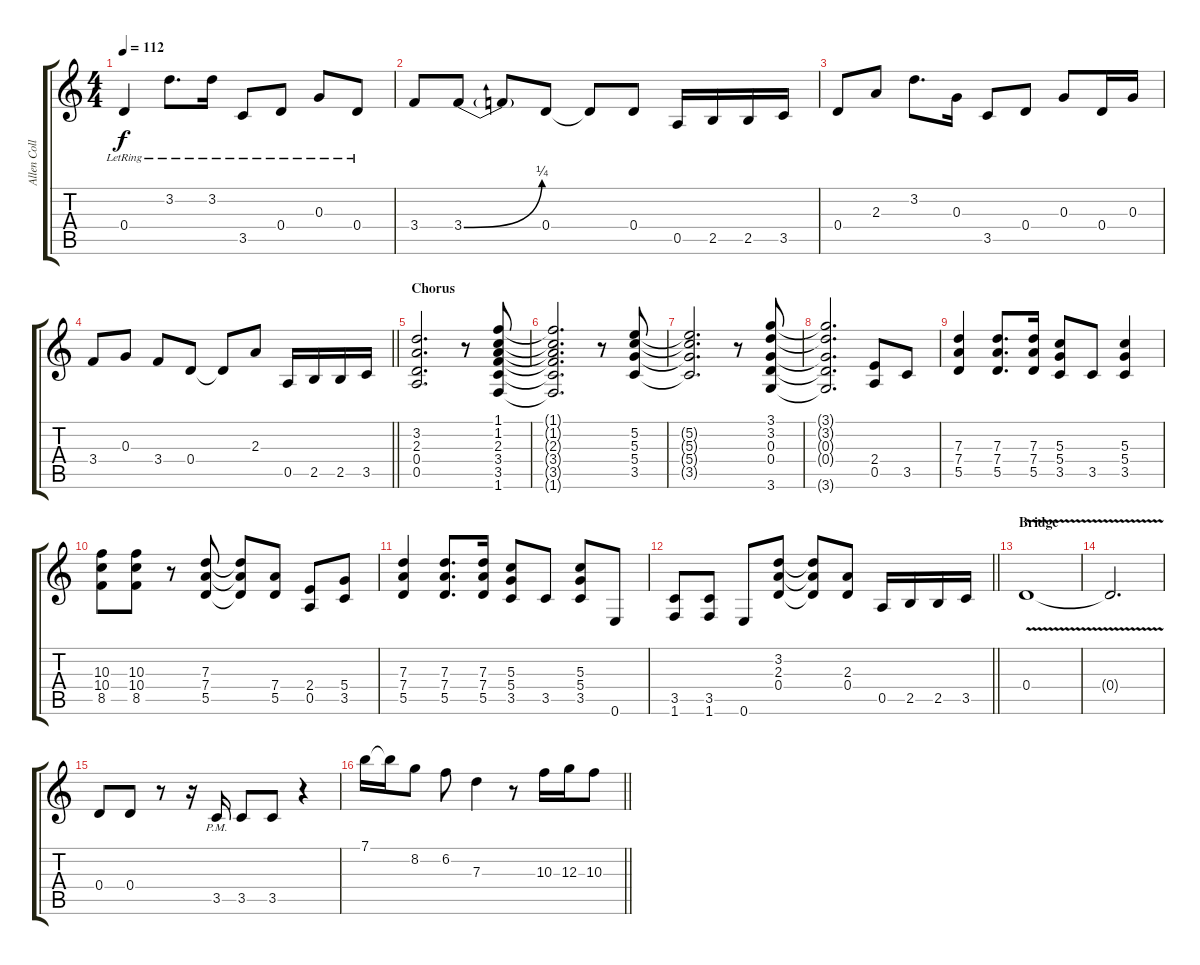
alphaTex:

\track ("Allen Collins" "Allen Coll") {instrument distortionguitar}
\staff {score tabs}
\tuning (E4 B3 G3 D3 A2 E2) {hide}
\ts (4 4)
\tempo 112
\clef g2
\ks c
0.4{lr}.4{dy f} 3.2{lr}.8{d} 3.2{lr}.16 3.5{lr}.8 0.4{lr}.8 0.3{lr}.8 0.4{lr}.8 |
3.4.8 3.4{be (bend 0 0 60 1)}.8 3.4{t}.8 0.4.8 0.4{t}.8 0.4.8 0.5.16 2.5.16 2.5.16 3.5.16 |
0.4.8 2.3.8 3.2.8{d} 0.3.16 3.5.8 0.4.8 0.3.8 0.4.16 0.3.16 |
\barLineRight lightlight
3.4.8 0.3.8 3.4.8 0.4.8 0.4{t}.8 2.3.8 0.5.16 2.5.16 2.5.16 3.5.16 |
\section ("" "Chorus")
(3.2 2.3 0.4 0.5).2{d} r.8 (1.1 1.2 2.3 3.4 3.5 1.6).8 |
(1.1{t} 1.2{t} 2.3{t} 3.4{t} 3.5{t} 1.6{t}).2{d} r.8 (5.2 5.3 5.4 3.5).8 |
(5.2{t} 5.3{t} 5.4{t} 3.5{t}).2{d} r.8 (3.1 3.2 0.3 0.4 3.6).8 |
(3.1{t} 3.2{t} 0.3{t} 0.4{t} 3.6{t}).2{d} (2.4 0.5).8 3.5.8 |
(7.3 7.4 5.5).4 (7.3 7.4 5.5).8{d} (7.3 7.4 5.5).16 (5.3 5.4 3.5).8 3.5.8 (5.3 5.4 3.5).4 |
(10.3 10.4 8.5).8 (10.3 10.4 8.5).8 r.8 (7.3 7.4 5.5).8 (7.3{t} 7.4{t} 5.5{t}).8 (7.4 5.5).8 (2.4 0.5).8 (5.4 3.5).8 |
(7.3 7.4 5.5).4 (7.3 7.4 5.5).8{d} (7.3 7.4 5.5).16 (5.3 5.4 3.5).8 3.5.8 (5.3 5.4 3.5).8 0.6.8 |
\barLineRight lightlight
(3.5 1.6).8 (3.5 1.6).8 0.6.8 (3.2 2.3 0.4).8 (3.2{t} 2.3{t} 0.4{t}).8 (2.3 0.4).8 0.5.16 2.5.16 2.5.16 3.5.16 |
\section ("" "Bridge")
0.4{v}.1 |
0.4{t}.2{d} |
0.4.8 0.4.8 r.8 r.16 3.5{pm}.16 3.5.8 3.5.8 r.4 |
\barLineRight lightlight
7.1.16 7.1{t}.16 8.2.8 6.2.8 7.3.4 r.8 10.3.16 12.3.16 10.3.8
